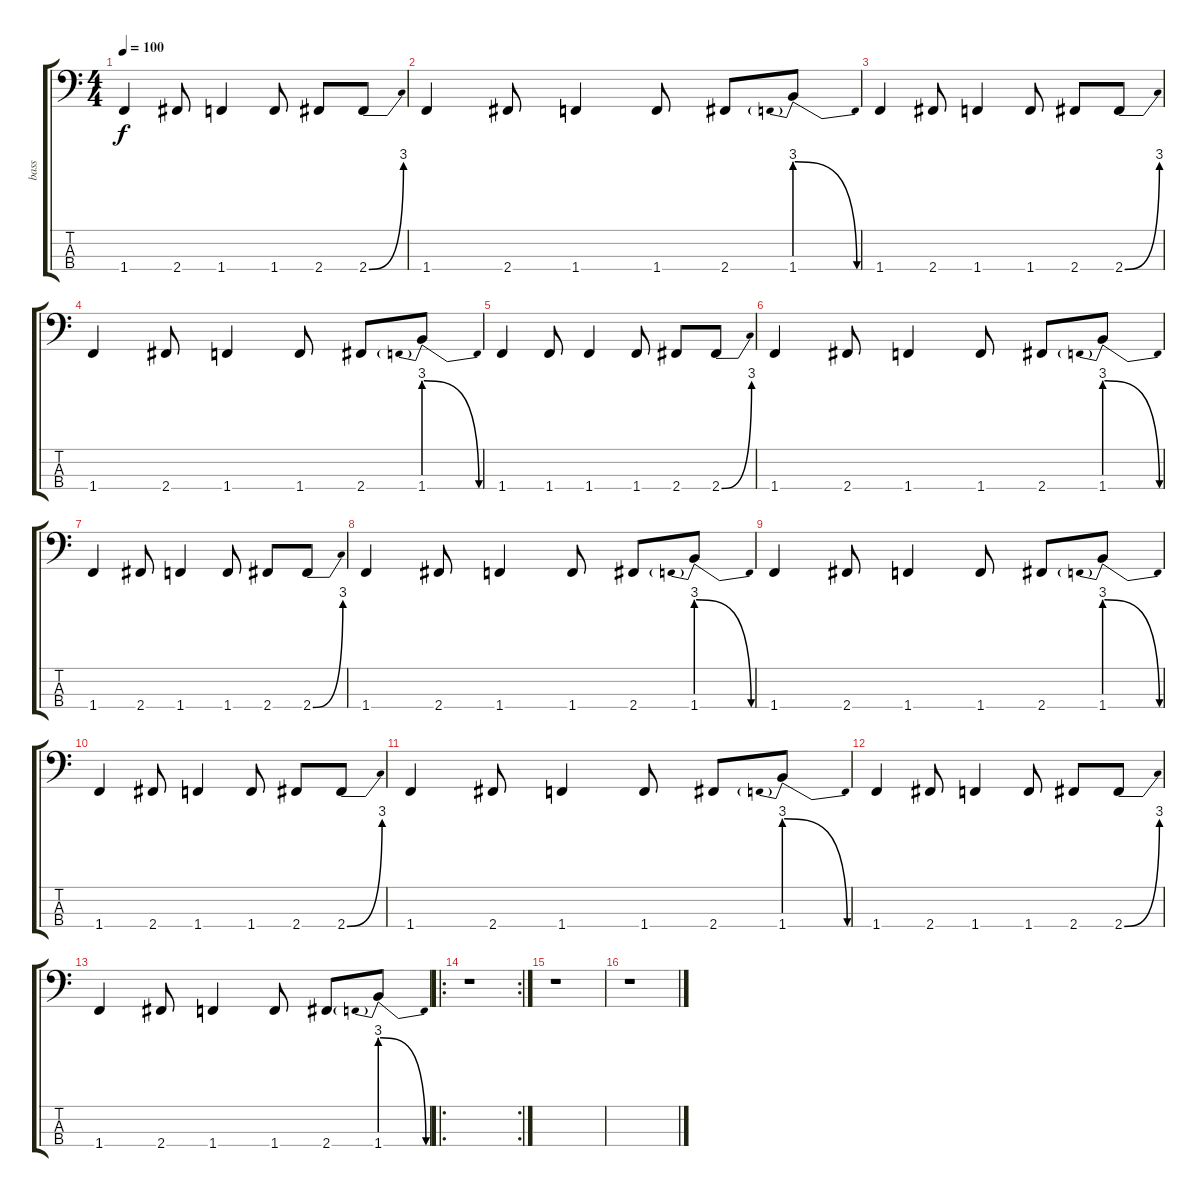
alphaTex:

\track ("bass" "bass") {instrument acousticbass}
\staff {score tabs}
\tuning (G2 D2 A1 E1) {hide}
\ts (4 4)
\tempo 100
\clef f4
\ks c
1.4.4{dy f} 2.4.8 1.4.4 1.4.8 2.4.8 2.4{be (bend 0 0 60 12)}.8 |
1.4.4 2.4.8 1.4.4 1.4.8 2.4.8 1.4{be (prebendrelease 0 12 60 0)}.8 |
1.4.4 2.4.8 1.4.4 1.4.8 2.4.8 2.4{be (bend 0 0 60 12)}.8 |
1.4.4 2.4.8 1.4.4 1.4.8 2.4.8 1.4{be (prebendrelease 0 12 60 0)}.8 |
1.4.4 1.4.8 1.4.4 1.4.8 2.4.8 2.4{be (bend 0 0 60 12)}.8 |
1.4.4 2.4.8 1.4.4 1.4.8 2.4.8 1.4{be (prebendrelease 0 12 60 0)}.8 |
1.4.4 2.4.8 1.4.4 1.4.8 2.4.8 2.4{be (bend 0 0 60 12)}.8 |
1.4.4 2.4.8 1.4.4 1.4.8 2.4.8 1.4{be (prebendrelease 0 12 60 0)}.8 |
1.4.4 2.4.8 1.4.4 1.4.8 2.4.8 1.4{be (prebendrelease 0 12 60 0)}.8 |
1.4.4 2.4.8 1.4.4 1.4.8 2.4.8 2.4{be (bend 0 0 60 12)}.8 |
1.4.4 2.4.8 1.4.4 1.4.8 2.4.8 1.4{be (prebendrelease 0 12 60 0)}.8 |
1.4.4 2.4.8 1.4.4 1.4.8 2.4.8 2.4{be (bend 0 0 60 12)}.8 |
1.4.4 2.4.8 1.4.4 1.4.8 2.4.8 1.4{be (prebendrelease 0 12 60 0)}.8 |
\ro
\rc 2
r.1 |
r.1 |
r.1
